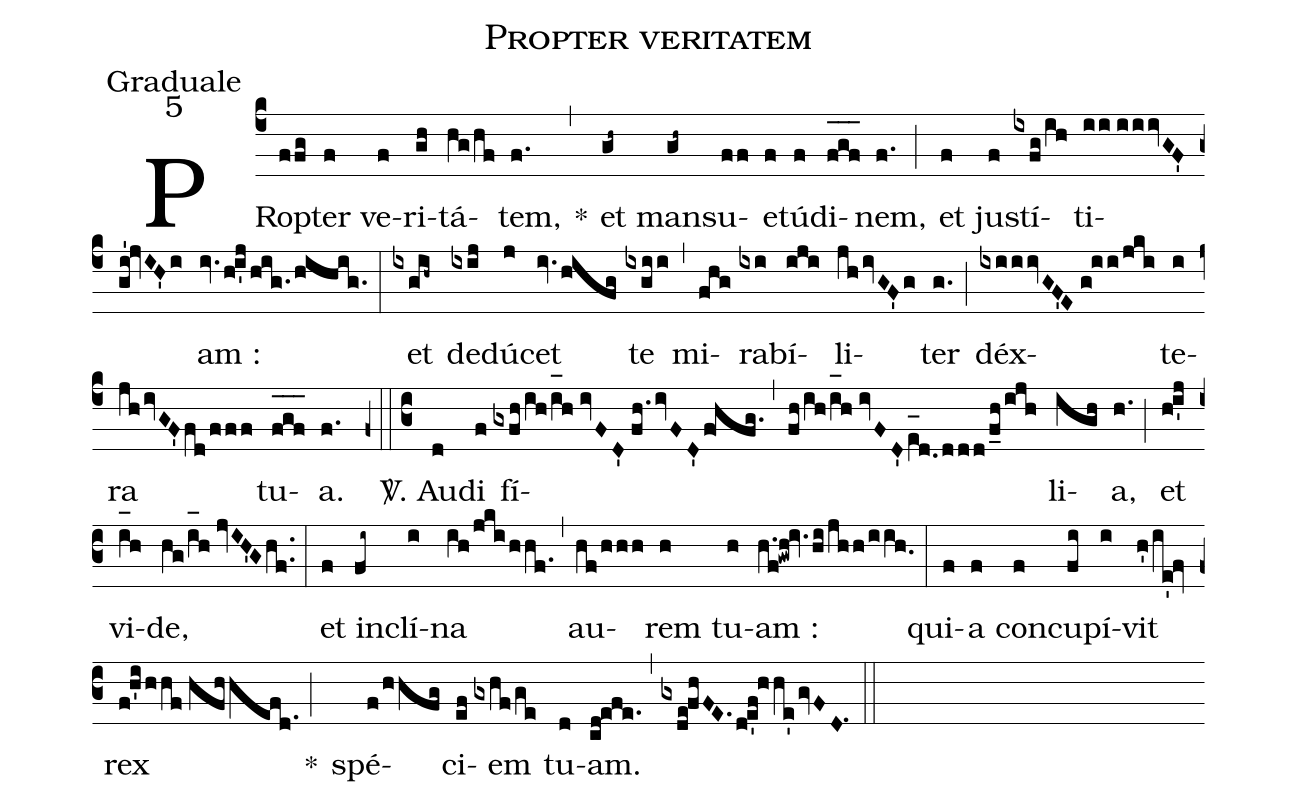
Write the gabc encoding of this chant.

name:Propter veritatem;
office-part:Graduale;
mode:5;
%%
(c4) PRo(ffg)pter(f) ve(f)ri(gh)tá(hg/hf)tem,(f.) *(,) et(gh~) man(gh~)su(ff)e(f)tú(f)di(f_[oh:h]g_[oh:h]f_[oh:h])nem,(f.) (;) et(f) ju(f)stí(ixfg/ih)ti(ii//iiivGF'gi'!jvIH'i)am :(iv.hi'j/hig./hihig.) (:) et(ixgih~) de(ixij)dú(j)cet(iv.hifg) te(ixgii) (,) mi(fhg)ra(ixi)bí(iji)li(jhivGF'g)ter(g.) (;) déx(ixiiivGF'E//g!ii/jki)te(i)ra(jhivGF'fd/fff) tu(f_[oh:h]g_[oh:h]f_[oh:h])a.(f.) (z0::c3) <sp>V/</sp>. Au(d)di(f) fí(gxfh/ih/i_[oh:h]h//ivFD'//fh.ivFD'f!hfg.)(,)(fh/ih/i_[oh:h]h//ivFD'e_[oh:h][ll:1]d.0ddd/f_h/ijh)li(igh)a,(h.) (;) et(hi'j) vi(i_[oh:h]h)de,(hg/i_[oh:h]h//jvIH'Ghf..) (:) et(f) in(fi~)clí(i)na(ih/jkihhf.) (,) au(hf/hhh)rem(h) tu(h)am :(h.f!gwh!iv.hi/jhh/iih.0) (:) qui(f)a(f) con(f)cu(fi)pí(i)vit(h'/ie'!fv) rex(f!h'i/hhf//hfhhefd.) <clear>*(;) spé(f/hhfg)ci(ef)em(gxhf/ge) tu(d)am.(cd!efe.) (,) (gxde!fhFE.de'f!hhe'gvFD.1) (::)
